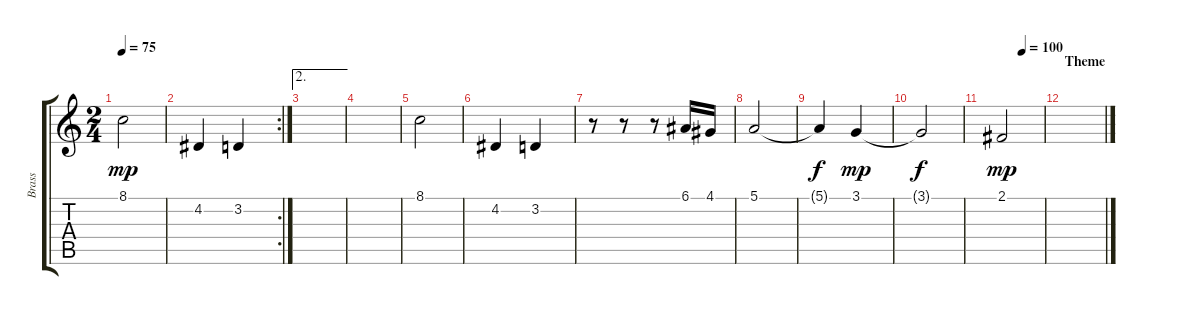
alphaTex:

\track ("Brass" "Brass") {instrument frenchhorn}
\staff {score tabs}
\tuning (E4 B3 G3 D3 A2 E2) {hide}
\ts (2 4)
\tempo 75
\clef g2
\ks c
8.1.2{dy mp} |
\rc 2
4.2.4 3.2.4 |
\ae 2
|
|
8.1.2 |
4.2.4 3.2.4 |
r.8 r.8 r.8 6.1.16 4.1.16 |
5.1.2 |
5.1{t}.4{dy f} 3.1.4{dy mp} |
3.1{t}.2{dy f} |
\tempo (100 0.5)
2.1.2{dy mp} |
\section ("" "Theme")
